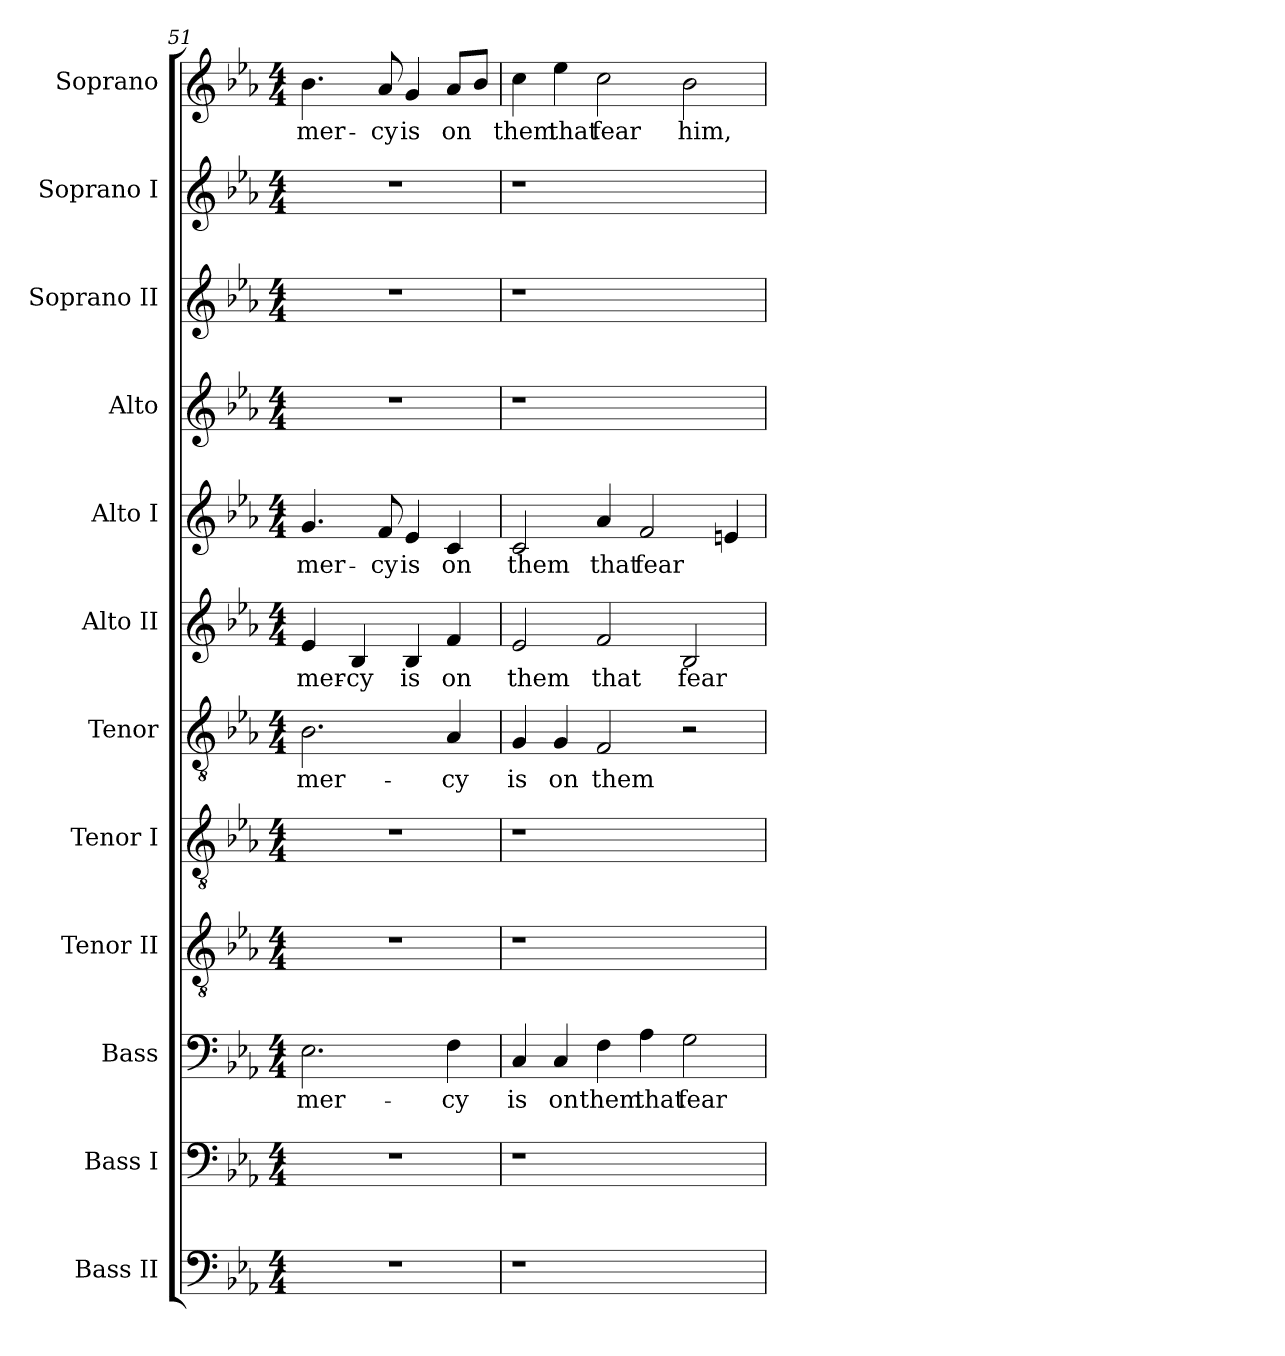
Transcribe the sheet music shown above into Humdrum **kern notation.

**kern	**kern	**kern	**text	**kern	**kern	**kern	**text	**kern	**text	**kern	**text	**kern	**kern	**kern	**kern	**text
*part12	*part11	*part10	*part10	*part9	*part8	*part7	*part7	*part6	*part6	*part5	*part5	*part4	*part3	*part2	*part1	*part1
*staff12	*staff11	*staff10	*staff10	*staff9	*staff8	*staff7	*staff7	*staff6	*staff6	*staff5	*staff5	*staff4	*staff3	*staff2	*staff1	*staff1
*I"Bass II	*I"Bass I	*I"Bass	*	*I"Tenor II	*I"Tenor I	*I"Tenor	*	*I"Alto II	*	*I"Alto I	*	*I"Alto	*I"Soprano II	*I"Soprano I	*I"Soprano	*
*I'BII	*I'BI	*I'B	*	*I'TII	*I'TI	*I'T	*	*I'AII	*	*I'AI	*	*I'A	*I'SII	*I'SI	*I'S	*
*clefF4	*clefF4	*clefF4	*	*clefGv2	*clefGv2	*clefGv2	*	*clefG2	*	*clefG2	*	*clefG2	*clefG2	*clefG2	*clefG2	*
*ITrd7c12	*	*ITrd7c12	*	*ITrd7c12	*ITrd7c12	*ITrd7c12	*	*	*	*	*	*	*	*	*	*
*k[b-e-a-]	*k[b-e-a-]	*k[b-e-a-]	*	*k[b-e-a-]	*k[b-e-a-]	*k[b-e-a-]	*	*k[b-e-a-]	*	*k[b-e-a-]	*	*k[b-e-a-]	*k[b-e-a-]	*k[b-e-a-]	*k[b-e-a-]	*
*E-:	*E-:	*E-:	*	*E-:	*E-:	*E-:	*	*E-:	*	*E-:	*	*E-:	*E-:	*E-:	*E-:	*
*M4/4	*M4/4	*M4/4	*	*M4/4	*M4/4	*M4/4	*	*M4/4	*	*M4/4	*	*M4/4	*M4/4	*M4/4	*M4/4	*
=51	=51	=51	=51	=51	=51	=51	=51	=51	=51	=51	=51	=51	=51	=51	=51	=51
!	!	!	!LO:LY:b:color=#000000	!	!	!	!	!	!	!	!	!	!	!	!	!
!	!	!	!	!	!	!	!LO:LY:b:color=#000000	!	!	!	!	!	!	!	!	!
!	!	!	!	!	!	!	!	!	!LO:LY:b:color=#000000	!	!	!	!	!	!	!
!	!	!	!	!	!	!	!	!	!	!	!LO:LY:b:color=#000000	!	!	!	!	!
!	!	!	!	!	!	!	!	!	!	!	!	!	!	!	!	!LO:LY:b:color=#000000
1r	1r	2.EE-i\	mer-	1r	1r	2.BB-i\	mer-	4e-i/	mer-	4.gi/	mer-	1r	1r	1r	4.b-i\	mer-
!	!	!	!	!	!	!	!	!	!LO:LY:b:color=#000000	!	!	!	!	!	!	!
.	.	.	.	.	.	.	.	4B-i/	-cy	.	.	.	.	.	.	.
!	!	!	!	!	!	!	!	!	!	!	!LO:LY:b:color=#000000	!	!	!	!	!
!	!	!	!	!	!	!	!	!	!	!	!	!	!	!	!	!LO:LY:b:color=#000000
.	.	.	.	.	.	.	.	.	.	8fi/	-cy	.	.	.	8a-i/	-cy
!	!	!	!	!	!	!	!	!	!LO:LY:b:color=#000000	!	!	!	!	!	!	!
!	!	!	!	!	!	!	!	!	!	!	!LO:LY:b:color=#000000	!	!	!	!	!
!	!	!	!	!	!	!	!	!	!	!	!	!	!	!	!	!LO:LY:b:color=#000000
.	.	.	.	.	.	.	.	4B-i/	is	4e-i/	is	.	.	.	4gi/	is
!	!	!	!LO:LY:b:color=#000000	!	!	!	!	!	!	!	!	!	!	!	!	!
!	!	!	!	!	!	!	!LO:LY:b:color=#000000	!	!	!	!	!	!	!	!	!
!	!	!	!	!	!	!	!	!	!LO:LY:b:color=#000000	!	!	!	!	!	!	!
!	!	!	!	!	!	!	!	!	!	!	!LO:LY:b:color=#000000	!	!	!	!	!
!	!	!	!	!	!	!	!	!	!	!	!	!	!	!	!	!LO:LY:b:color=#000000
.	.	4FFi\	-cy	.	.	4AA-i/	-cy	4fi/	on	4ci/	on	.	.	.	8a-i/L	on
.	.	.	.	.	.	.	.	.	.	.	.	.	.	.	8b-i/J	.
=52	=52	=52	=52	=52	=52	=52	=52	=52	=52	=52	=52	=52	=52	=52	=52	=52
!LO:N:vis=1	!LO:N:vis=1	!	!	!	!	!	!	!	!	!	!	!	!	!	!	!
!	!	!	!LO:LY:b:color=#000000	!LO:N:vis=1	!LO:N:vis=1	!	!	!	!	!	!	!	!	!	!	!
!	!	!	!	!	!	!	!LO:LY:b:color=#000000	!	!	!	!	!	!	!	!	!
!	!	!	!	!	!	!	!	!	!LO:LY:b:color=#000000	!	!	!	!	!	!	!
!	!	!	!	!	!	!	!	!	!	!	!LO:LY:b:color=#000000	!LO:N:vis=1	!LO:N:vis=1	!LO:N:vis=1	!	!
!	!	!	!	!	!	!	!	!	!	!	!	!	!	!	!	!LO:LY:b:color=#000000
1r	1r	4CCi/	is	1r	1r	4GGi/	is	2e-i/	them	2ci/	them	1r	1r	1r	4cci\	them
!	!	!	!LO:LY:b:color=#000000	!	!	!	!	!	!	!	!	!	!	!	!	!
!	!	!	!	!	!	!	!LO:LY:b:color=#000000	!	!	!	!	!	!	!	!	!
!	!	!	!	!	!	!	!	!	!	!	!	!	!	!	!	!LO:LY:b:color=#000000
.	.	4CCi/	on	.	.	4GGi/	on	.	.	.	.	.	.	.	4ee-i\	that
!	!	!	!LO:LY:b:color=#000000	!	!	!	!	!	!	!	!	!	!	!	!	!
!	!	!	!	!	!	!	!LO:LY:b:color=#000000	!	!	!	!	!	!	!	!	!
!	!	!	!	!	!	!	!	!	!LO:LY:b:color=#000000	!	!	!	!	!	!	!
!	!	!	!	!	!	!	!	!	!	!	!LO:LY:b:color=#000000	!	!	!	!	!
!	!	!	!	!	!	!	!	!	!	!	!	!	!	!	!	!LO:LY:b:color=#000000
.	.	4FFi\	them	.	.	2FFi/	them	2fi/	that	4a-i/	that	.	.	.	2cci\	fear
!	!	!	!LO:LY:b:color=#000000	!	!	!	!	!	!	!	!	!	!	!	!	!
!	!	!	!	!	!	!	!	!	!	!	!LO:LY:b:color=#000000	!	!	!	!	!
.	.	4AA-i\	that	.	.	.	.	.	.	2fi/	fear	.	.	.	.	.
!	!	!	!LO:LY:b:color=#000000	!	!	!	!	!	!	!	!	!	!	!	!	!
!	!	!	!	!	!	!	!	!	!LO:LY:b:color=#000000	!	!	!	!	!	!	!
!	!	!	!	!	!	!	!	!	!	!	!	!	!	!	!	!LO:LY:b:color=#000000
2ryy	2ryy	2GGi\	fear	2ryy	2ryy	2r	.	2B-i/	fear	.	.	2ryy	2ryy	2ryy	2b-i\	him,
.	.	.	.	.	.	.	.	.	.	4eni/	.	.	.	.	.	.
=	=	=	=	=	=	=	=	=	=	=	=	=	=	=	=	=
*-	*-	*-	*-	*-	*-	*-	*-	*-	*-	*-	*-	*-	*-	*-	*-	*-
